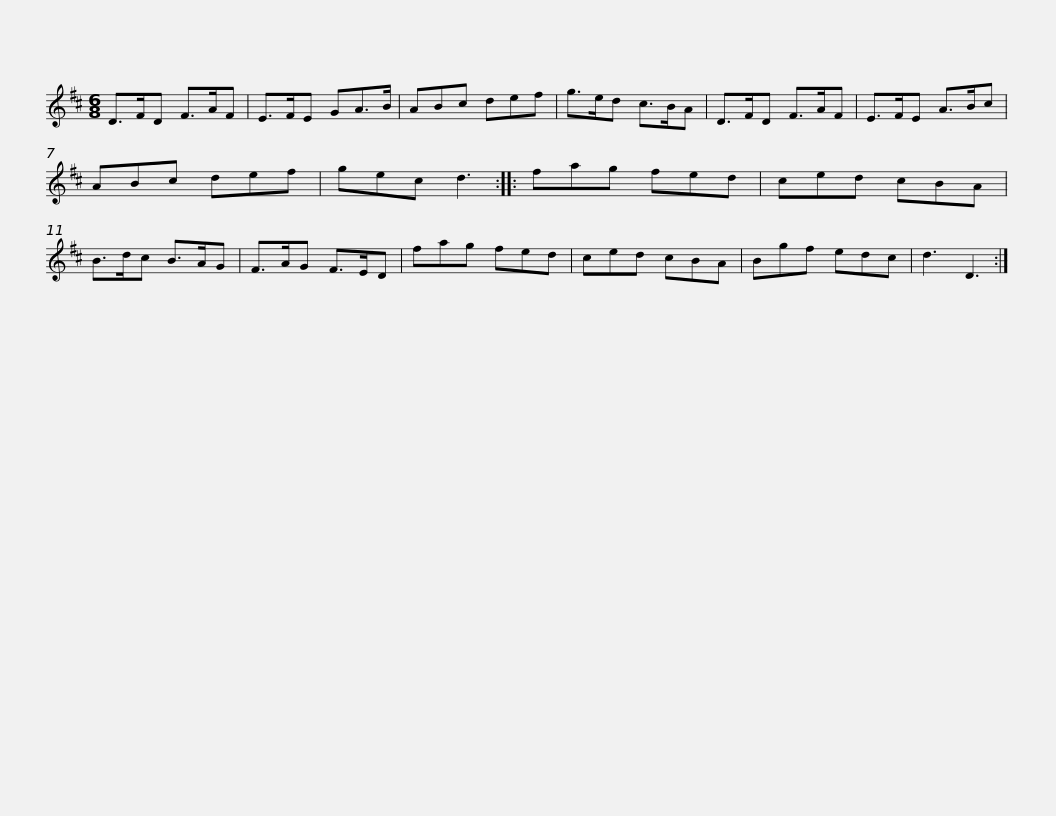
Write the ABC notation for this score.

X:1
L:1/8
M:6/8
I:linebreak $
K:D
V:1 treble
V:1
 D>FD F>AF | E>FE GA>B | ABc def | g>ed c>BA | D>FD F>AF | %5
 E>FE A>Bc |$ ABc def | gec d3 :: fag fed | ced cBA | %10
 B>dc B>AG | F>AG F>ED | fag fed |$ ced cBA | Bgf edc | %15
 d3 D3 :| %16
